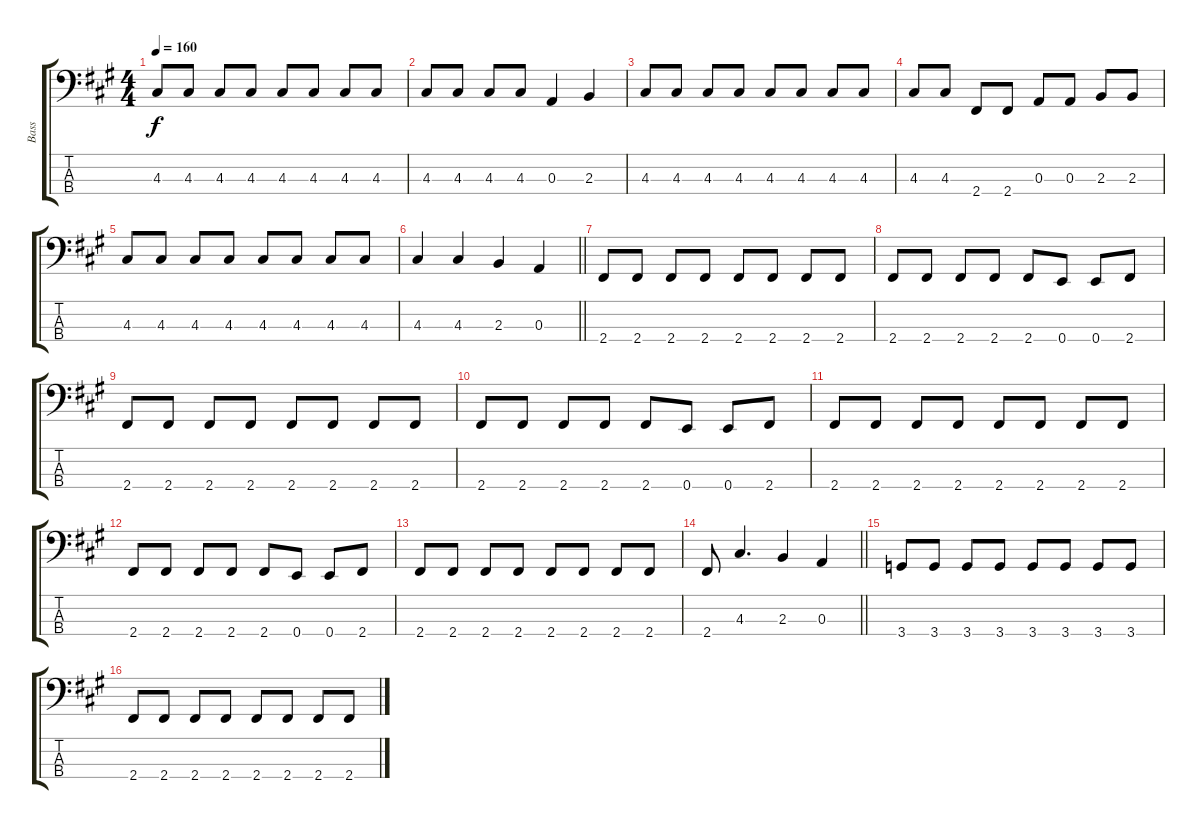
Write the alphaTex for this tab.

\track ("Bass" "Bass") {instrument electricbassfinger}
\staff {score tabs}
\tuning (G2 D2 A1 E1) {hide}
\ts (4 4)
\tempo 160
\clef f4
\ks a
4.3.8{dy f} 4.3.8 4.3.8 4.3.8 4.3.8 4.3.8 4.3.8 4.3.8 |
4.3.8 4.3.8 4.3.8 4.3.8 0.3.4 2.3.4 |
4.3.8 4.3.8 4.3.8 4.3.8 4.3.8 4.3.8 4.3.8 4.3.8 |
4.3.8 4.3.8 2.4.8 2.4.8 0.3.8 0.3.8 2.3.8 2.3.8 |
4.3.8 4.3.8 4.3.8 4.3.8 4.3.8 4.3.8 4.3.8 4.3.8 |
\barLineRight lightlight
4.3.4 4.3.4 2.3.4 0.3.4 |
2.4.8 2.4.8 2.4.8 2.4.8 2.4.8 2.4.8 2.4.8 2.4.8 |
2.4.8 2.4.8 2.4.8 2.4.8 2.4.8 0.4.8 0.4.8 2.4.8 |
2.4.8 2.4.8 2.4.8 2.4.8 2.4.8 2.4.8 2.4.8 2.4.8 |
2.4.8 2.4.8 2.4.8 2.4.8 2.4.8 0.4.8 0.4.8 2.4.8 |
2.4.8 2.4.8 2.4.8 2.4.8 2.4.8 2.4.8 2.4.8 2.4.8 |
2.4.8 2.4.8 2.4.8 2.4.8 2.4.8 0.4.8 0.4.8 2.4.8 |
2.4.8 2.4.8 2.4.8 2.4.8 2.4.8 2.4.8 2.4.8 2.4.8 |
\barLineRight lightlight
2.4.8 4.3.4{d} 2.3.4 0.3.4 |
3.4.8 3.4.8 3.4.8 3.4.8 3.4.8 3.4.8 3.4.8 3.4.8 |
2.4.8 2.4.8 2.4.8 2.4.8 2.4.8 2.4.8 2.4.8 2.4.8
